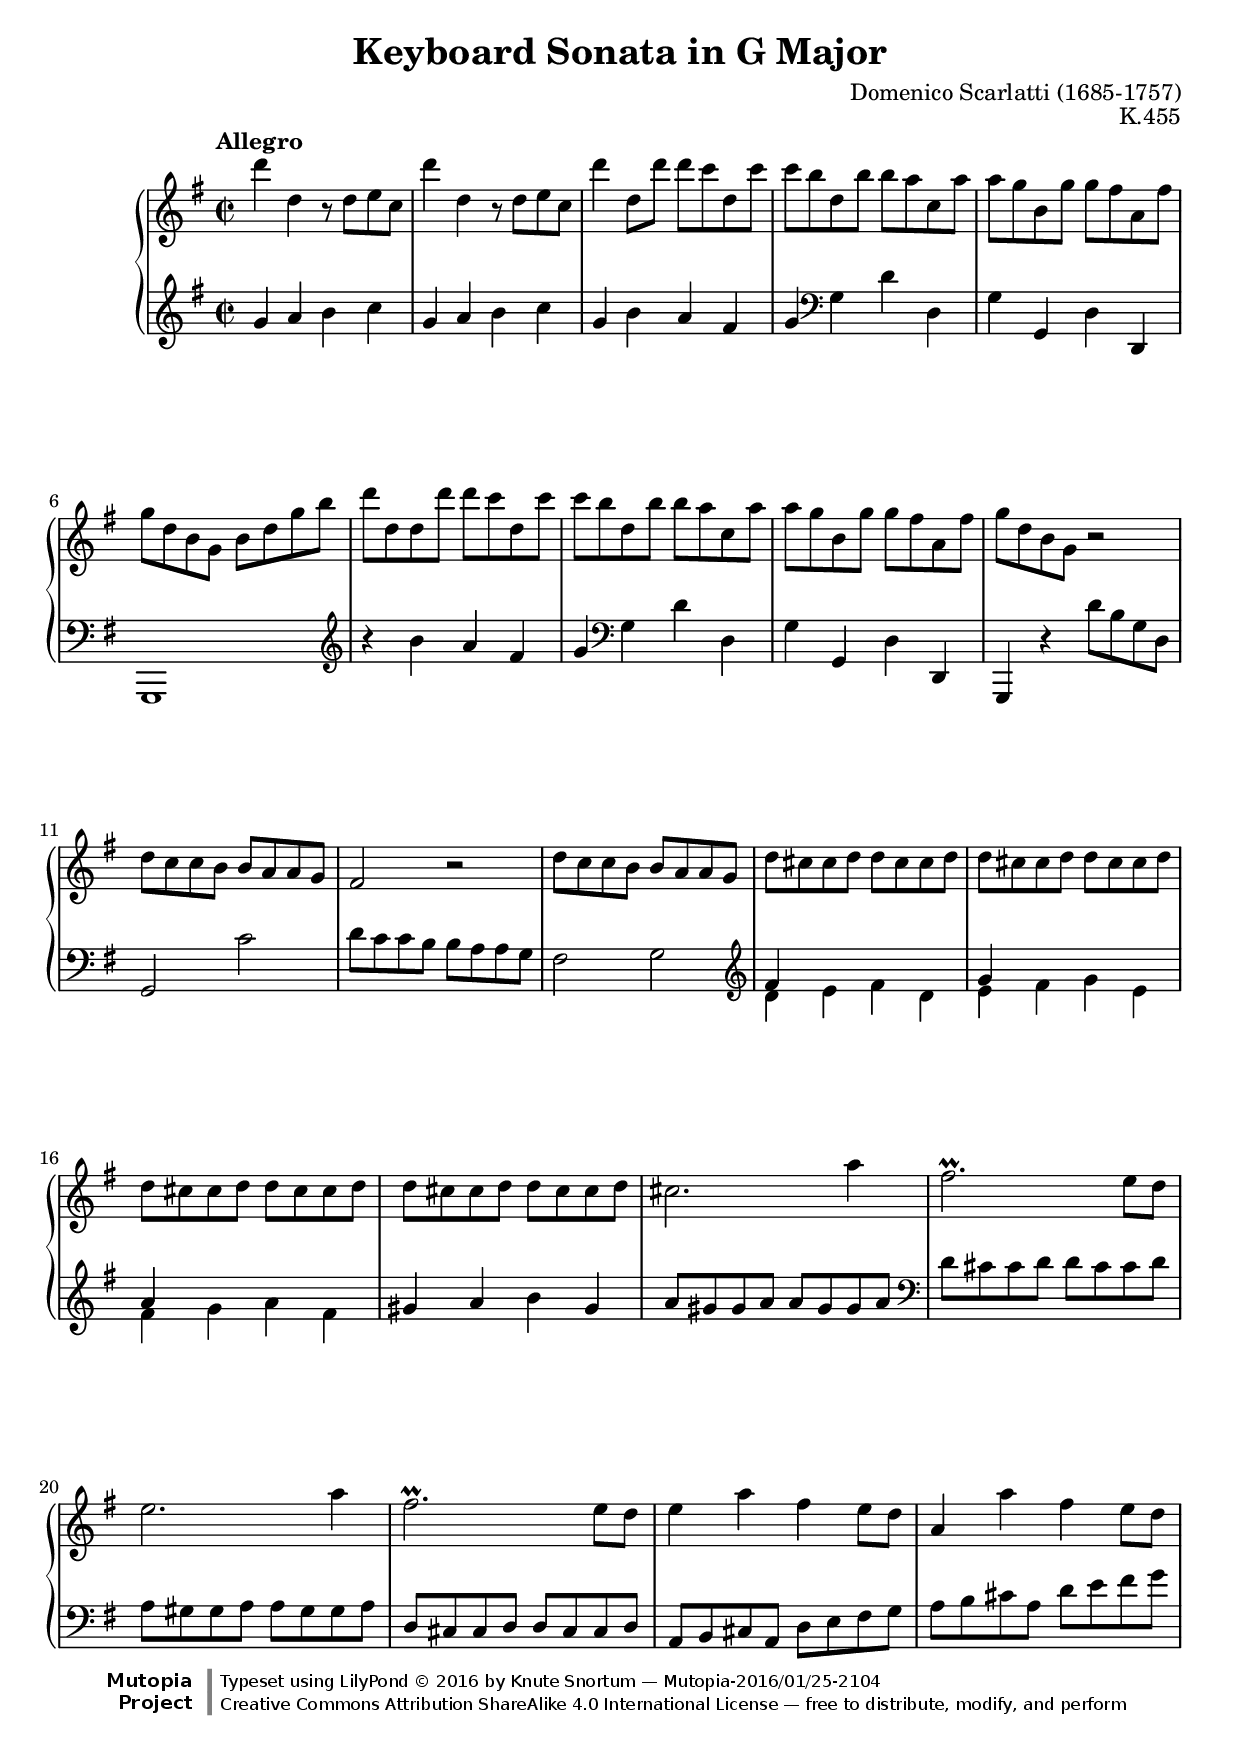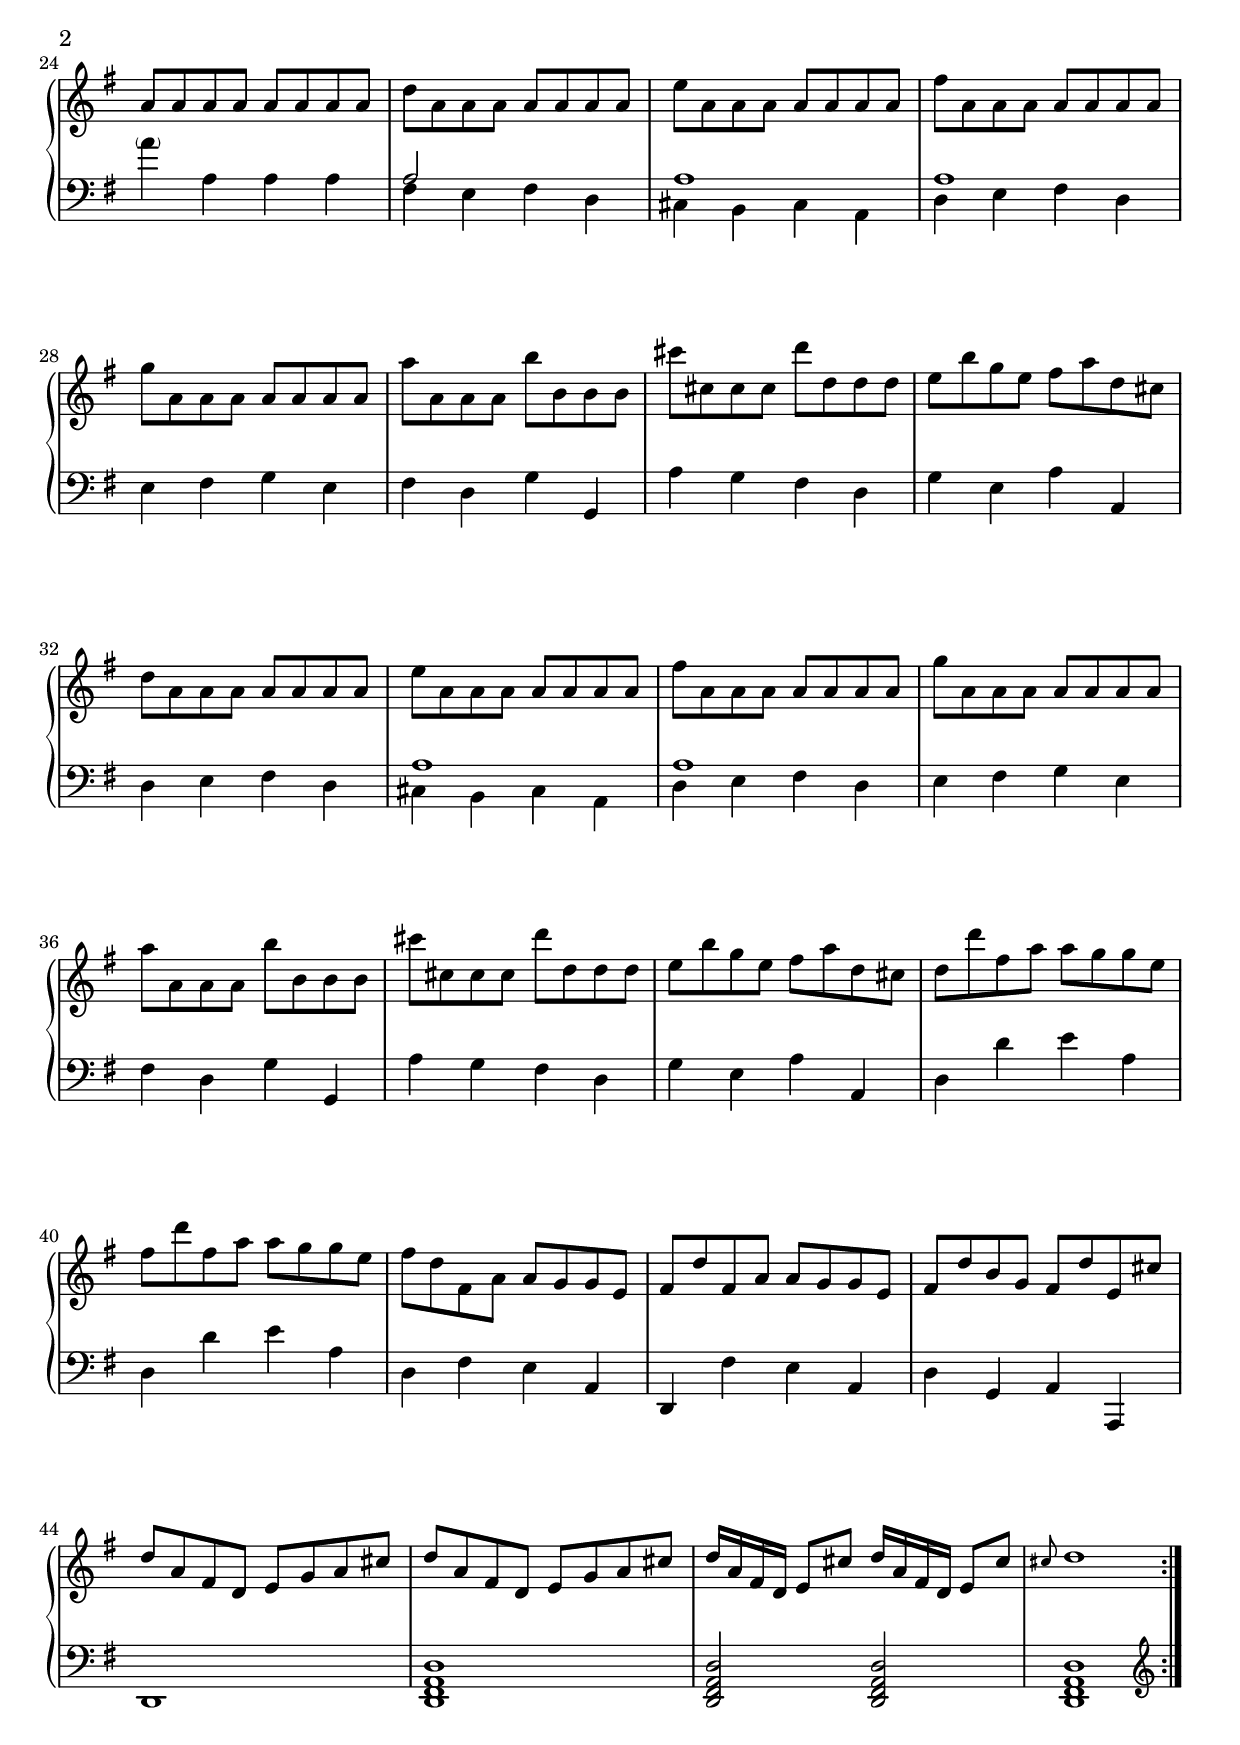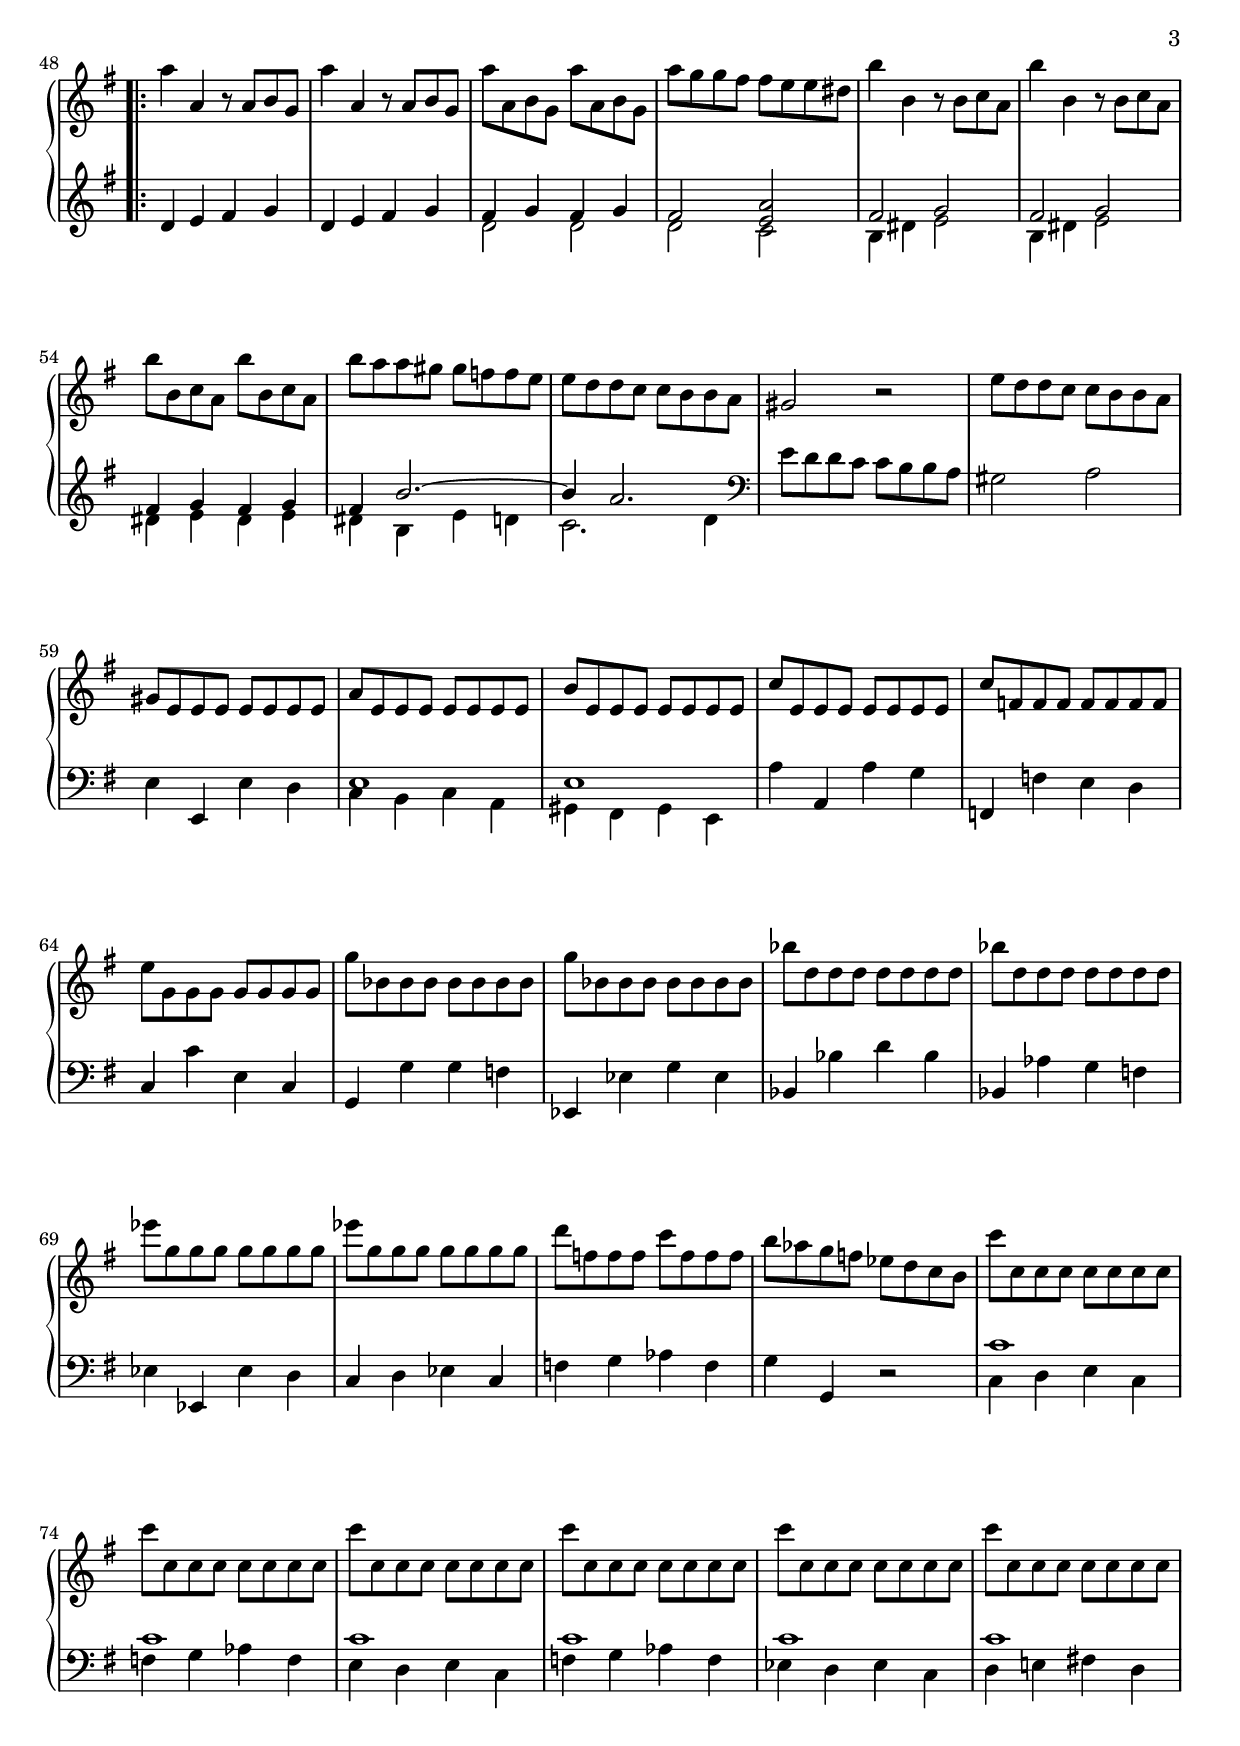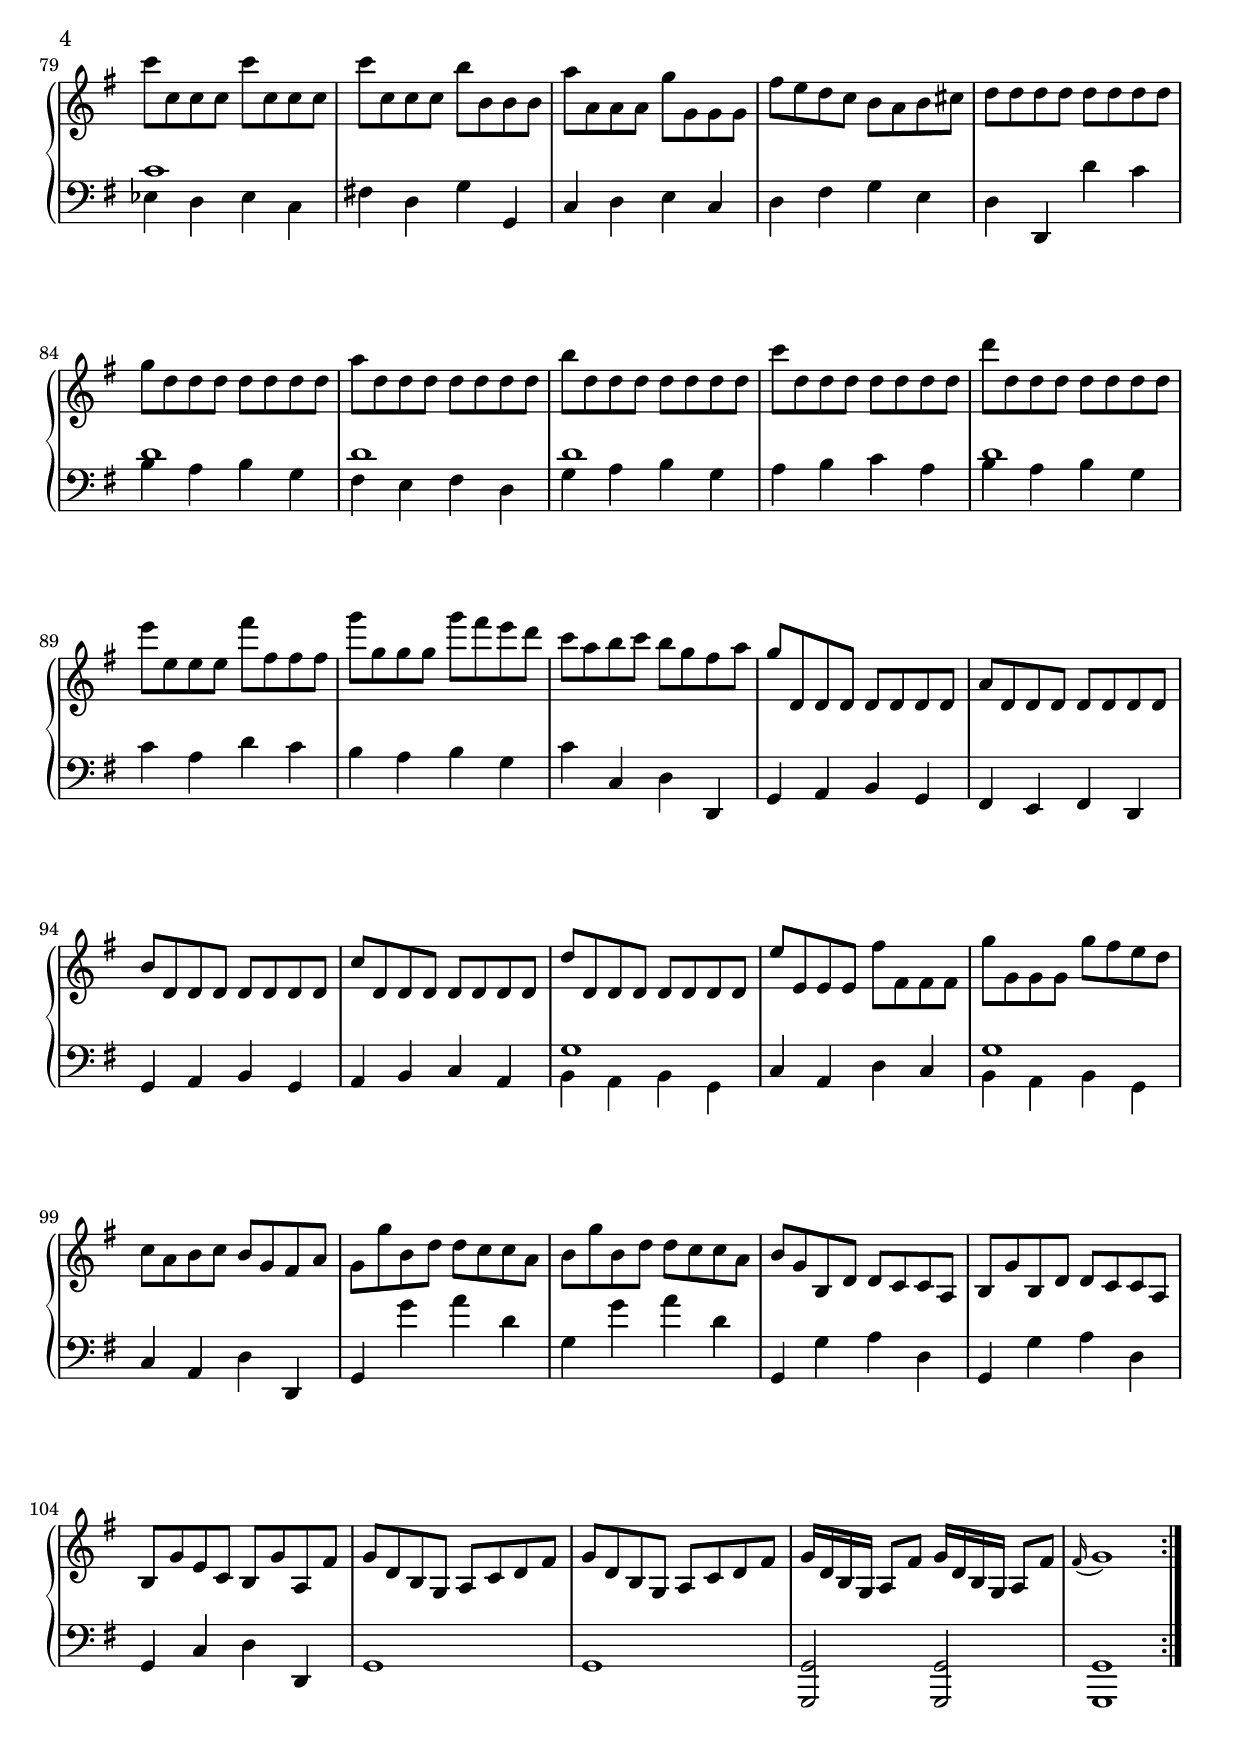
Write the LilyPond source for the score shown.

%...+....1....+....2....+....3....+....4....+....5....+....6....+....7....+....

\version "2.19.34"
\language "english"

\paper {
  % --- Set these to false after all editing is finished
  ragged-bottom = ##f
  ragged-last-bottom = ##f
  ragged-right = ##f
}

\header {
  title = "Keyboard Sonata in G Major"
  composer = "Domenico Scarlatti (1685-1757)"
  opus = "K.455"
  date = ""
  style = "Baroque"
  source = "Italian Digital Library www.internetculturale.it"
  
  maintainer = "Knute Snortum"
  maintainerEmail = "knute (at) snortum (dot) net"
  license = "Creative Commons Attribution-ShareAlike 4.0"
  
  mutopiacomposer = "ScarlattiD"
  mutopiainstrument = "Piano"

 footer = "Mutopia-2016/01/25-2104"
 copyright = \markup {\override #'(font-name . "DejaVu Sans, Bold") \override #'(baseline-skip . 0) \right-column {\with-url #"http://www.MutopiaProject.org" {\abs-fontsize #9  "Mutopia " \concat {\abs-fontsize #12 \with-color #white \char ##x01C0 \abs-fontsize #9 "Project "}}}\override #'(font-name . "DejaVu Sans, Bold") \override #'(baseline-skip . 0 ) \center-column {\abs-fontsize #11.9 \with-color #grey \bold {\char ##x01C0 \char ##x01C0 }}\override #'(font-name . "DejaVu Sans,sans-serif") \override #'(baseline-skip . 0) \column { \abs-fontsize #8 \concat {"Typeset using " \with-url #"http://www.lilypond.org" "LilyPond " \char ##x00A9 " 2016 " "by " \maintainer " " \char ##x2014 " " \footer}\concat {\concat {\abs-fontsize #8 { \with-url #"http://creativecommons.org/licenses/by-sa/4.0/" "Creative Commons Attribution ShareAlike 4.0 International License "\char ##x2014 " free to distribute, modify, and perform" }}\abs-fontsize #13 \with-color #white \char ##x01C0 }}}
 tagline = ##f
}

%--------Definitions

%------------Music

% --- First repeat, both hands

voltaOneUpper = \relative {
  | d'''4 d, r8 d e c
  | d'4 d, r8 d e c
  | d'4 d,8 d' d c d, c'
  | c8 b d, b' b a c, a'
  | a8 g b, g' g fs a, fs'
  | g8 d b g b d g b
  | d8 d, d d' d c d, c'
  | c8 b d, b' b a c, a'
  | a8 g b, g' g fs a, fs'
  | g8 d b g r2
  
    \barNumberCheck 11
  | d'8 c c b b a a g
  | fs2 r
  | d'8 c c b b a a g
  | d' cs cs d d cs cs d
  | d cs cs d d cs cs d
  | d cs cs d d cs cs d
  | d cs cs d d cs cs d
  | cs2. a'4
  | fs2. \prall e8 d
  | e2. a4
  | fs2. \prall e8 d 
  | e4 a fs e8 d
  | a4 a' fs e8 d
  | a8 a a a a a a a
  
    \barNumberCheck 25
  | d8 a a a a a a a
  | e'8 a, a a a a a a
  | fs'8 a, a a a a a a
  | g'8 a, a a a a a a
  | a'8 a, a a b' b, b b
  | cs'8 cs, cs cs d' d, d d
  | e8 b' g e fs a d, cs
  | d8 a a a a a a a
  | e'8 a, a a a a a a
  | fs'8 a, a a a a a a
  | g'8 a, a a a a a a
  | a'8 a, a a b' b, b b
  | cs'8 cs, cs cs d' d, d d
  | e8 b' g e fs a d, cs
  
    \barNumberCheck 39
  | d8 d' fs, a a g g e
  | fs8 d' fs, a a g g e
  | fs8 d fs, a a g g e
  | fs8 d' fs, a a g g e
  | fs8 d' b g fs d' e, cs'
  | d8 a fs d e g a cs
  | d8 a fs d e g a cs
  | d16 [ a fs d ] e8 cs' d16 [ a fs d ] e8 cs'
  | \grace { cs8 } d1
}

voltaOneLower = \relative {
    \clef treble
  | g'4 a b c
  | g4 a b c
  | g4 b a fs
  | g4 \clef bass g, d' d,
  | g4 g, d' d,
  | g,1
  | \clef treble r4 b''' a fs 
  | g4 \clef bass g, d' d,
  | g4 g, d' d,
  | g,4 r d'''8 b g d
  
    \barNumberCheck 11
  | g,2 c'2
  | d8 c c b b a a g
  | fs2 g2
  | \clef treble << { fs'4 s s2 } \\ { d4 e fs d } >>
  | << { g4 s s2 } \\ { e4 fs g e } >>
  | << { a4 s s2 } \\ { fs4 g a fs } >>
  | gs4 a b gs
  | a8 gs gs a a gs gs a
  | \clef bass d,8 cs cs d d cs cs d
  | a8 gs gs a a gs gs a
  | d,8 cs cs d d cs cs d
  | a8 b cs a d e fs g 
  | a8 b cs a d e fs g
  | \parenthesize a4 a, a a
  
    \barNumberCheck 25
  | << { a2 s } \\ { fs4 e fs d } >>
  | << { a'1 } \\ { cs,4 b cs a } >>
  | << { a'1 } \\ { d,4 e fs d } >>
  | e4 fs g e
  | fs4 d g g,
  | a'4 g fs d
  | g4 e a a,
  | d4 e fs d
  | << { a'1 } \\ { cs,4 b cs a } >>
  | << { a'1 } \\ { d,4 e fs d } >>
  | e4 fs g e
  | fs4 d g g,
  | a'4 g fs d
  | g4 e a a,
  
    \barNumberCheck 39
  | d4 d' e a,
  | d,4 d' e a, 
  | d,4 fs e a,
  | d,4 fs' e a,
  | d4 g, a a,
  | d1
  | <d fs a d>1
  | <d fs a d>2 <d fs a d>2
  | <d fs a d>1
}

% --- Second repeat, both hands

voltaTwoUpper = \relative {
    \barNumberCheck 48
  | a''4 a, r8 a b g
  | a'4 a, r8 a b g
  | a'8 a, b g a' a, b g
  | a'8 g g fs fs e e ds
  | b'4 b, r8 b c a
  | b'4 b, r8 b c a
  | b'8 b, c a b' b, c a
  | b'8 a a gs gs f f e
  | e8 d d c c b b a
  | gs2 r
  | e'8 d d c c b b a
  
    \barNumberCheck 59
  | gs8 e e e e e e e
  | a8 e e e e e e e
  | b'8 e, e e e e e e
  | c'8 e, e e e e e e
  | c'8 f, f f f f f f
  | e'8 g, g g g g g g
  | g'8 bf, bf bf bf bf bf bf
  | g'8 bf, bf bf bf bf bf bf
  | bf'8 d, d d d d d d
  | bf'8 d, d d d d d d
  | ef'8 g, g g g g g g
  | ef'8 g, g g g g g g
  | d'8 f, f f c' f, f f
  | b8 af g f ef d c b
  
    \barNumberCheck 73
  | \repeat unfold 6 { c'8 c, c c c c c c }
  | c'8 c, c c c' c, c c
  | c'8 c, c c b' b, b b
  | a'8 a, a a g' g, g g
  | fs'8 e d c b a b cs
  | d8 d d d d d d d
  
    \barNumberCheck 84
  | g8 d d d d d d d
  | a'8 d, d d d d d d
  | b'8 d, d d d d d d
  | c'8 d, d d d d d d
  | d'8 d, d d d d d d
  | e'8 e, e e fs' fs, fs fs
  | g'8 g, g g g' fs e d
  | c8 a b c b g fs a
  
    \barNumberCheck 92
  | g8 d, d d d d d d
  | a'8 d, d d d d d d
  | b'8 d, d d d d d d
  | c'8 d, d d d d d d
  | d'8 d, d d d d d d
  | e'8 e, e e fs' fs, fs fs
  | g'8 g, g g g' fs e d
  | c8 a b c b g fs a
  
    \barNumberCheck 100
  | g8 g' b, d d c c a
  | b8 g' b, d d c c a 
  | b8 g b, d d c c a
  | b8 g' b, d d c c a
  | b8 g' e c b g' a, fs'
  | g8 d b g a c d fs
  | g8 d b g a c d fs 
  | g16 [ d b g ] a8 fs' g16 [ d b g ] a8 fs'
  | \appoggiatura { fs16 } g1
}

voltaTwoLower = \relative {
    \barNumberCheck 48
    \clef treble
  | d'4 e fs g
  | d4 e fs g
  | << { fs4 g fs g } \\ { d2 d } >>
  | << { fs2 <e a> } \\ { d2 c } >>
  | << { fs2 g } \\ { b,4 ds e2 } >>
  | << { fs2 g } \\ { b,4 ds e2 } >>
  | << { fs4 g fs g } \\ { ds e ds e } >>
  | << { fs4 b2. ~ | b4 a2. } \\ { ds,4 b e d | c2. d4 } >>
  | \clef bass e8 d d c c b b a
  | gs2 a
  
    \barNumberCheck 59
  | e4 e, e' d
  | << { e1 } \\ { c4 b c a } >>
  | << { e'1 } \\ { gs,4 fs gs e } >>
  | a'4 a, a' g
  | f,4 f' e d
  | c4 c' e, c
  | g4 g' g f
  | ef,4 ef' g ef
  | bf4 bf' d bf
  | bf,4 af' g f
  | ef4 ef, ef' d
  | c4 d ef c
  | f4 g af f
  | g4 g, r2
  
    \barNumberCheck 73
  | << { c'1 } \\ { c,4 d e c } >>
  | << { c'1 } \\ { f,4 g af f } >>
  | << { c'1 } \\ { e,4 d e c } >>
  | << { c'1 } \\ { f,4 g af f } >>
  | << { c'1 } \\ { ef,4 d ef c } >>
  | << { c'1 } \\ { d,4 e! fs! d } >>
  | << { c'1 } \\ { ef,4 d ef c } >>
  | fs!4 d g g,
  | c4 d e c
  | d4 fs g e
  | d4 d, d'' c
  
    \barNumberCheck 84
  | << { d1 } \\ { b4 a b g } >>
  | << { d'1 } \\ { fs,4 e fs d } >>
  | << { d'1 } \\ { g,4 a b g } >>
  | a4 b c a
  | << { d1 } \\ { b4 a b g } >>
  | c4 a d c
  | b4 a b g
  | c4 c, d d,
  
    \barNumberCheck 92
  | g4 a b g
  | fs4 e fs d
  | g4 a b g
  | a4 b c a
  | << { g'1 } \\ { b,4 a b g } >>
  | c4 a d c
  | << { g'1 } \\ { b,4 a b g } >>
  | c4 a d d,
  
    \barNumberCheck 100
  | g4 g'' a d,
  | g,4 g' a d,
  | g,,4 g' a d,
  | g,4 g' a d,
  | g,4 c d d,
  | g1
  | g1
  | <g, g'>2 q
  | <g g'>1
}

%-------Typeset music 

global = {
  \time 2/2
  \key g \major
}

upperStaff = {
  \clef treble
  \global
  \tempo "Allegro" 
  \repeat volta 2 { \voltaOneUpper \pageBreak }
  \repeat volta 2 { \voltaTwoUpper }
}

lowerStaff = {
  \clef bass
  \global
  \repeat volta 2 { \voltaOneLower \pageBreak }
  \repeat volta 2 { \voltaTwoLower }
}

\score {
  \new PianoStaff <<
    \new Staff = "upper" { \upperStaff }
    \new Staff = "lower" { \lowerStaff } 
  >>
  \layout {
  }
  \midi {
    \tempo 2 = 120
  }
}
